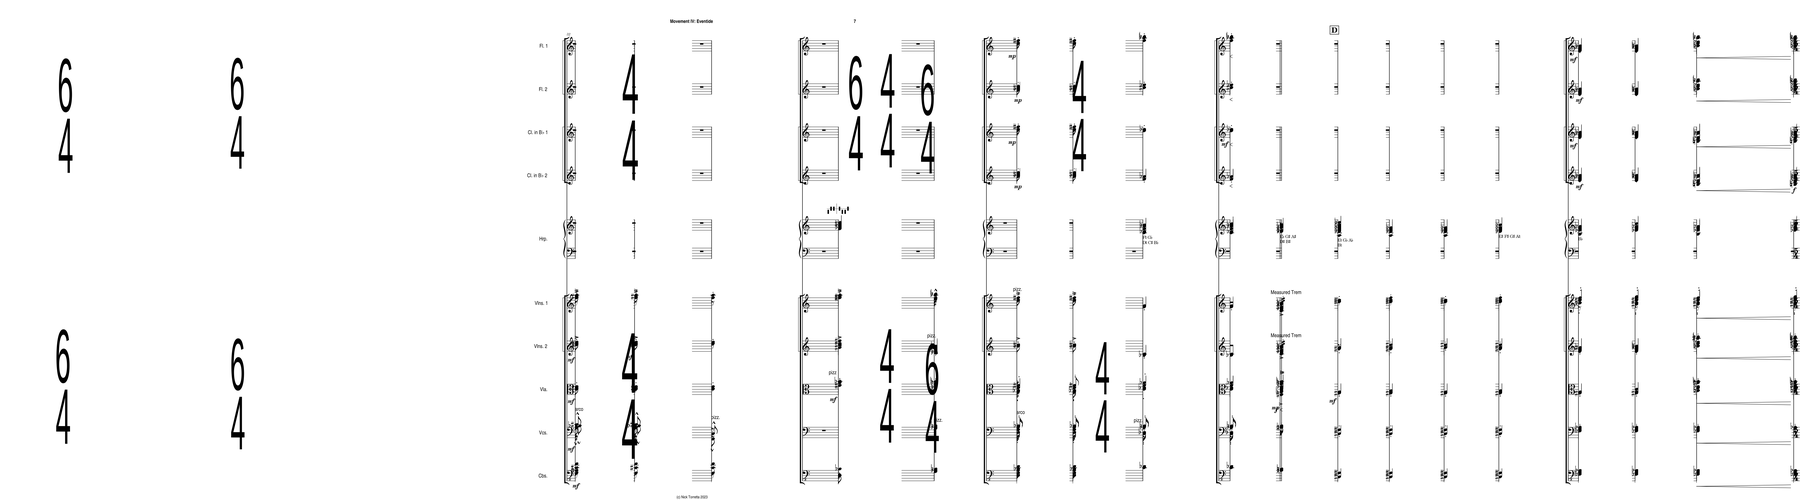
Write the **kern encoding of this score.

**kern	**dynam	**kern	**dynam	**kern	**dynam	**kern	**dynam	**kern	**dynam	**kern	**kern	**kern	**dynam	**kern	**dynam	**kern	**dynam	**kern	**dynam
*part10	*part10	*part9	*part9	*part8	*part8	*part7	*part7	*part6	*part6	*part5	*part5	*part4	*part4	*part3	*part3	*part2	*part2	*part1	*part1
*staff11	*staff11	*staff10	*staff10	*staff9	*staff9	*staff8	*staff8	*staff7	*staff7	*staff6	*staff5	*staff4	*staff4	*staff3	*staff3	*staff2	*staff2	*staff1	*staff1
*I"Contrabasses	*	*I"Violoncellos	*	*I"Viola	*	*I"Violins 2	*	*I"Violins 1	*	*I"Harp	*	*I"Clarinet in Bb 2	*	*I"Clarinet in Bb 1	*	*I"Flute 2	*	*I"Flute 1	*
*I'Cbs.	*	*I'Vcs.	*	*I'Vla.	*	*I'Vlns. 2	*	*I'Vlns. 1	*	*I'Hrp.	*	*I'Cl. in Bb 2	*	*I'Cl. in Bb 1	*	*I'Fl. 2	*	*I'Fl. 1	*
!!LO:PB:g=z
*clefFv4	*	*clefF4	*	*clefC3	*	*clefG2	*	*clefG2	*	*clefF4	*clefG2	*clefG2	*	*clefG2	*	*clefG2	*	*clefG2	*
*	*	*	*	*	*	*	*	*	*	*	*	*Trd1c2	*	*Trd1c2	*	*	*	*	*
*k[]	*	*k[]	*	*k[]	*	*k[]	*	*k[]	*	*k[]	*k[]	*k[]	*	*k[]	*	*k[]	*	*k[]	*
*M6/4	*	*M6/4	*	*M6/4	*	*M6/4	*	*M6/4	*	*M6/4	*M6/4	*M6/4	*	*M6/4	*	*M6/4	*	*M6/4	*
=32	=32	=32	=32	=32	=32	=32	=32	=32	=32	=32	=32	=32	=32	=32	=32	=32	=32	=32	=32
*	*	*^	*	*	*	*	*	*	*	*	*	*	*	*	*	*	*	*	*
!	!LO:DY:b	!	!	!LO:DY:b	!	!LO:DY:b	!	!LO:DY:b	!	!	!	!	!	!	!	!	!	!	!	!
4FF\	mf	8r	8r	mf	8r	mf	8ee'^\L	mf	8aa'^\L	.	1.r	1.r	1.r	.	1.r	.	1.r	.	1.r	.
!	!	!LO:TX:a:t=arco	!	!	!	!	!	!	!	!	!	!	!	!	!	!	!	!	!	!
.	.	8c^^/	8A^^\	.	8e'\L	.	8dd'\	.	8ff'\	.	.	.	.	.	.	.	.	.	.	.
4F\	.	8r	8r	.	8c'\	.	8ee'\	.	8aa'\	.	.	.	.	.	.	.	.	.	.	.
.	.	8c^^/	8A^^\	.	8e'\J	.	8dd'^\J	.	8ff'^\J	.	.	.	.	.	.	.	.	.	.	.
8r	.	8r	8r	.	8r	.	8r	.	8r	.	.	.	.	.	.	.	.	.	.	.
8C\	.	8c^^/	8A^^\	.	8e'\	.	8ee'\	.	8aa'\	.	.	.	.	.	.	.	.	.	.	.
4F\	.	8r	8r	.	8c'\L	.	8dd'\L	.	8ff'\L	.	.	.	.	.	.	.	.	.	.	.
.	.	8c#X^^/	8B-X^^\	.	8d#X'\J	.	8dd#X'^\	.	8gg#X'^\	.	.	.	.	.	.	.	.	.	.	.
4C#X\	.	8r	8r	.	8r	.	8cc#X'\	.	8ff'\	.	.	.	.	.	.	.	.	.	.	.
.	.	8c#^^/	8B-^^\	.	8d#'\L	.	8dd#'\	.	8gg#'\	.	.	.	.	.	.	.	.	.	.	.
4AA-X\	.	4r	4r	.	8c'\J	.	8cc#'\	.	8ff'\	.	.	.	.	.	.	.	.	.	.	.
.	.	.	.	.	8r	.	8dd#'\J	.	8gg#'\J	.	.	.	.	.	.	.	.	.	.	.
=33	=33	=33	=33	=33	=33	=33	=33	=33	=33	=33	=33	=33	=33	=33	=33	=33	=33	=33	=33	=33
!	!	!	!	!	!	!	!	!LO:DY:b	!	!	!	!	!	!	!	!	!	!	!	!
4FF\	.	8r	8r	.	8r	.	8ee'^\L	mf	8aa'^\L	.	1.r	1.r	1.r	.	1.r	.	1.r	.	1.r	.
.	.	8c^^/	8A^^\	.	8e'\L	.	8dd'\	.	8ff'\	.	.	.	.	.	.	.	.	.	.	.
4C\	.	8r	8r	.	8c'\	.	8ee'\	.	8aa'\	.	.	.	.	.	.	.	.	.	.	.
.	.	8c^^/	8A^^\	.	8e'\J	.	8dd'^\J	.	8ff'^\J	.	.	.	.	.	.	.	.	.	.	.
8r	.	8r	8r	.	4r	.	8r	.	8r	.	.	.	.	.	.	.	.	.	.	.
8C\	.	8c^^/	8A^^\	.	.	.	8ee'\	.	8aa'\	.	.	.	.	.	.	.	.	.	.	.
4F\	.	8r	8r	.	8e'\L	.	8dd'\L	.	8ff'\L	.	.	.	.	.	.	.	.	.	.	.
.	.	8c#X^^/	8B-X^^\	.	8d#X'\	.	8dd#X'^\	.	8gg#X'^\	.	.	.	.	.	.	.	.	.	.	.
4C#X\	.	8r	8r	.	8c'\	.	8cc#X'\	.	8ff'\	.	.	.	.	.	.	.	.	.	.	.
.	.	8c#^^/	8B-^^\	.	8d#'\	.	8dd#'\	.	8gg#'\	.	.	.	.	.	.	.	.	.	.	.
4FF\	.	4r	4r	.	8c'\	.	8cc#'\	.	8ff'\	.	.	.	.	.	.	.	.	.	.	.
.	.	.	.	.	8d#'\J	.	8dd#'\J	.	8gg#'\J	.	.	.	.	.	.	.	.	.	.	.
=34	=34	=34	=34	=34	=34	=34	=34	=34	=34	=34	=34	=34	=34	=34	=34	=34	=34	=34	=34	=34
*M4/4	*	*M4/4	*	*	*M4/4	*	*M4/4	*	*M4/4	*	*M4/4	*M4/4	*M4/4	*	*M4/4	*	*M4/4	*	*M4/4	*
4FF\	.	8r	8r	.	8r	.	8ee'\L	.	8aa'\L	.	1r	1r	1r	.	1r	.	1r	.	1r	.
!	!	!LO:TX:a:t=pizz.	!	!	!	!	!	!	!	!	!	!	!	!	!	!	!	!	!	!
.	.	8C^^/	8FF^^\	.	8e'\L	.	8dd'\	.	8ff'\	.	.	.	.	.	.	.	.	.	.	.
4F\	.	8r	8r	.	8c'\	.	8ee'\	.	8aa'\	.	.	.	.	.	.	.	.	.	.	.
.	.	8C^^/	8FF^^\	.	8e'\J	.	8dd'\J	.	8ff'\J	.	.	.	.	.	.	.	.	.	.	.
8r	.	8r	8r	.	2r	.	8r	.	8r	.	.	.	.	.	.	.	.	.	.	.
8C\	.	8C^^/	8FF^^\	.	.	.	8ee'\L	.	8aa'\L	.	.	.	.	.	.	.	.	.	.	.
4F\	.	8r	8r	.	.	.	8dd'\J	.	8ff'\J	.	.	.	.	.	.	.	.	.	.	.
.	.	8C^^/	8FF^^\	.	.	.	8r	.	8r	.	.	.	.	.	.	.	.	.	.	.
*	*	*v	*v	*	*	*	*	*	*	*	*	*	*	*	*	*	*	*	*	*
=35	=35	=35	=35	=35	=35	=35	=35	=35	=35	=35	=35	=35	=35	=35	=35	=35	=35	=35	=35
*M6/4	*	*M6/4	*	*M6/4	*	*M6/4	*	*M6/4	*	*M6/4	*M6/4	*M6/4	*	*M6/4	*	*M6/4	*	*M6/4	*
*	*	*^	*	*	*	*	*	*	*	*	*	*	*	*	*	*	*	*	*
!	!	!	!	!	!LO:TX:a:t=pizz	!	!	!	!	!	!	!	!	!	!	!	!	!	!	!
!	!	!	!	!	!	!LO:DY:b	!	!	!	!	!	!	!	!	!	!	!	!	!	!
*	*	*v	*v	*	*	*	*	*	*	*	*	*	*	*	*	*	*	*	*	*
4BB-X\	.	1.r	.	8b-X'\L	mf	8cc#X'^\L	.	8gg#X'^\L	.	1.r	8cc#X/L	1.r	.	1.r	.	1.r	.	1.r	.
.	.	.	.	8f'\	.	8a#X'\	.	8ff'\	.	.	8b-X/	.	.	.	.	.	.	.	.
8r	.	.	.	8b-'\	.	8cc#'\	.	8gg#'\	.	.	8f/	.	.	.	.	.	.	.	.
8DD\	.	.	.	8a'\	.	8dd'^\	.	8aa'^\	.	.	8dd/	.	.	.	.	.	.	.	.
4r	.	.	.	8f#X'\	.	8ff#X'\	.	8ff#X'\	.	.	8a/	.	.	.	.	.	.	.	.
.	.	.	.	8a'\J	.	8dd'\J	.	8aa'\J	.	.	8g-X/J	.	.	.	.	.	.	.	.
4BB-\	.	.	.	8b-'\L	.	8cc#'^\L	.	8gg#'^\L	.	.	8cc#/L	.	.	.	.	.	.	.	.
.	.	.	.	8fn'\	.	8a#'\J	.	8ffn'\	.	.	8b-/	.	.	.	.	.	.	.	.
8r	.	.	.	8b-'\	.	2r	.	8gg#'\	.	.	8f/	.	.	.	.	.	.	.	.
8DD\	.	.	.	8a'\	.	.	.	8aa'^\	.	.	8dd/	.	.	.	.	.	.	.	.
4r	.	.	.	8f#X'\	.	.	.	8ff#X'\	.	.	8b-/	.	.	.	.	.	.	.	.
.	.	.	.	8a'\J	.	.	.	8aa'\J	.	.	8g-/J	.	.	.	.	.	.	.	.
=36	=36	=36	=36	=36	=36	=36	=36	=36	=36	=36	=36	=36	=36	=36	=36	=36	=36	=36	=36
*M4/4	*	*M4/4	*	*M4/4	*	*M4/4	*	*M4/4	*	*M4/4	*M4/4	*M4/4	*	*M4/4	*	*M4/4	*	*M4/4	*
!	!	!	!	!	!	!LO:TX:a:t=pizz.	!	!	!	!	!	!	!	!	!	!	!	!	!
!	!	!LO:TX:a:t=pizz.	!	!	!	!	!	!	!	!	!	!	!	!	!	!	!	!	!
4BB-X\	.	4B-X\	.	8b-X'\L	.	8b-X'/L	.	8bb-X^^\L	.	1r	1r	1r	.	1r	.	1r	.	1r	.
.	.	.	.	8f'\	.	8f'/	.	8ff^^\	.	.	.	.	.	.	.	.	.	.	.
4AA\	.	4A\	.	8a'\	.	8a'/	.	8aa^^\	.	.	.	.	.	.	.	.	.	.	.
.	.	.	.	8e'\J	.	8e'/J	.	8ee^^\J	.	.	.	.	.	.	.	.	.	.	.
4AA-X\	.	4A-X\	.	8a-X'\L	.	8a-X'/L	.	8aa-X^^\	.	.	.	.	.	.	.	.	.	.	.
.	.	.	.	8e-X'\	.	8e-X'/	.	4r	.	.	.	.	.	.	.	.	.	.	.
4GG\	.	4G\	.	8g'\	.	8g'/	.	.	.	.	.	.	.	.	.	.	.	.	.
.	.	.	.	8d-X'\J	.	8d-X'/J	.	8r	.	.	.	.	.	.	.	.	.	.	.
=37	=37	=37	=37	=37	=37	=37	=37	=37	=37	=37	=37	=37	=37	=37	=37	=37	=37	=37	=37
*M6/4	*	*M6/4	*	*M6/4	*	*M6/4	*	*M6/4	*	*M6/4	*M6/4	*M6/4	*	*M6/4	*	*M6/4	*	*M6/4	*
*	*	*^	*	*^	*	*	*	*	*	*	*	*	*	*	*	*	*	*	*
!	!	!	!	!	!	!	!	!	!	!LO:TX:a:t=pizz.	!	!	!	!	!	!	!	!	!	!	!
!	!	!	!	!	!	!	!	!	!	!	!	!	!	!	!LO:DY:b	!	!LO:DY:b	!	!LO:DY:b	!	!LO:DY:b
4DD\	.	4r	4r	.	8r	8r	.	8cc#X'^\L	.	8ff#X'^\L	.	1.r	1.r	8cc#X'\L	mp	8ff#X'\L	mp	8cc#X'\L	mp	8ff#X'\L	mp
.	.	.	.	.	8f#X'/L	8B'\L	.	8b'\	.	8dd'\	.	.	.	8a'\J	.	8dd'\J	.	8a'\J	.	8dd'\J	.
4D\	.	8r	8r	.	8d'/	8A'\	.	8cc#'\	.	8ff#'\	.	.	.	4r	.	4r	.	4r	.	4r	.
!	!	!LO:TX:a:t=arco	!	!	!	!	!	!	!	!	!	!	!	!	!	!	!	!	!	!	!
.	.	8A'/	8D'\	.	8f#'/J	8B'\J	.	8b'^\J	.	8dd'^\J	.	.	.	.	.	.	.	.	.	.	.
8r	.	8r	8r	.	4r	4r	.	8r	.	8r	.	.	.	8r	.	8r	.	8r	.	8r	.
8AA\	.	8A'/	8D'\	.	.	.	.	8cc#'\	.	8ff#'\	.	.	.	8cc#'\	.	8ff#'\	.	8cc#'\	.	8ff#'\	.
4D\	.	8r	8r	.	8f#'/L	8B'\L	.	8b-X'\L	.	8dd'\L	.	.	.	4a'/	.	4dd'\	.	4a'/	.	4dd'\	.
.	.	8B-X'/	8F'\	.	8fn'/	8B-X'\	.	8ccn'^\	.	8ffn'^\	.	.	.	.	.	.	.	.	.	.	.
4BB-X\	.	8r	8r	.	8d'/	8d'\	.	8b-'\	.	8dd'\	.	.	.	4dd'\	.	4ffn'\	.	4dd'\	.	4ffn'\	.
.	.	8B-'/	8F'\	.	8f'/	8B-'\	.	8cc'\	.	8ff'\	.	.	.	.	.	.	.	.	.	.	.
4FF\	.	4r	4r	.	8d'/	8d'\	.	8b-'\	.	8dd'\	.	.	.	4b-X'\	.	4ff'\	.	4b-X'\	.	4ff'\	.
.	.	.	.	.	8f'/J	8B-'\J	.	8cc'\J	.	8ff'\J	.	.	.	.	.	.	.	.	.	.	.
=38	=38	=38	=38	=38	=38	=38	=38	=38	=38	=38	=38	=38	=38	=38	=38	=38	=38	=38	=38	=38	=38
4DD\	.	8r	8r	.	8r	8r	.	8cc#X'^\L	.	8ff#X'^\L	.	1.r	1.r	8cc#X'\L	.	8ff#X'\L	.	8cc#X'\L	.	8ff#X'\L	.
.	.	8A'/	8D\	.	8f#X'/L	8B'\L	.	8b'\	.	8dd'\	.	.	.	8a'\J	.	8dd'\J	.	8a'\J	.	8dd'\J	.
4D\	.	8r	8r	.	8d'/	8A'\	.	8cc#'\	.	8ff#'\	.	.	.	4r	.	4r	.	4r	.	4r	.
.	.	8A'/	8D'\	.	8f#'/J	8B'\J	.	8b'^\J	.	8dd'^\J	.	.	.	.	.	.	.	.	.	.	.
8r	.	8r	8r	.	8r	8r	.	8r	.	8r	.	.	.	8r	.	8r	.	8r	.	8r	.
8AA\	.	8A'/	8D'\	.	8f#'/	8B'\	.	8cc#'\	.	8ff#'\	.	.	.	8cc#'\	.	8ff#'\	.	8cc#'\	.	8ff#'\	.
4D\	.	8r	8r	.	8d'/L	8A'\L	.	8b-X'\L	.	8dd'\L	.	.	.	4a'/	.	4dd'\	.	4a'/	.	4dd'\	.
.	.	8B-X'/	8F'\	.	8fn'/J	8B-X'\J	.	8ccn'^\	.	8ffn'^\	.	.	.	.	.	.	.	.	.	.	.
4BB-X\	.	8r	8r	.	8r	8r	.	8b-'\	.	8dd'\	.	.	.	4dd'\	.	4ffn'\	.	4dd'\	.	4ffn'\	.
.	.	8B-'/	8F'\	.	8f'/L	8B-'\L	.	8cc'\	.	8ff'\	.	.	.	.	.	.	.	.	.	.	.
4FF\	.	4r	4r	.	8d'/J	8d'\J	.	8b-'\	.	8dd'\	.	.	.	4b-X'\	.	4ff'\	.	4b-X'\	.	4ff'\	.
.	.	.	.	.	8r	8r	.	8cc'\J	.	8ff'\J	.	.	.	.	.	.	.	.	.	.	.
=39	=39	=39	=39	=39	=39	=39	=39	=39	=39	=39	=39	=39	=39	=39	=39	=39	=39	=39	=39	=39	=39
*M4/4	*	*M4/4	*	*	*M4/4	*	*	*M4/4	*	*M4/4	*	*M4/4	*M4/4	*M4/4	*	*M4/4	*	*M4/4	*	*M4/4	*
4D-X\	.	8r	8r	.	8a-X'/L	8d-X'\L	.	8c'/L	.	8g'/L	.	1r	8c/L	8a-X'/L	.	8dd-X'\L	.	8ee-X'\L	.	8bb-X'\L	.
!	!	!LO:TX:a:t=pizz.	!	!	!	!	!	!	!	!	!	!	!	!	!	!	!	!	!	!	!
.	.	8A-X'/	8C'\	.	8f'/	8c'\	.	8B-X'/J	.	8f'/J	.	.	8d-X/	8f'/	.	8cc'\	.	8cc#X'\	.	8ff'\	.
4C\	.	8r	8r	.	8a-'/	8d-'\	.	4c'/	.	4g'/	.	.	8f/	8a-'/	.	8dd-'\	.	8ee-'\	.	8bb-'\	.
.	.	8B-X'/	8D-X'\	.	8f'/J	8c'\J	.	.	.	.	.	.	8a-X/J	8f'/J	.	8cc'\J	.	8cc#'\J	.	8ff'\J	.
4D-\	.	8r	8r	.	8a-'/L	8d-'\L	.	8c'/L	.	8g'/L	.	.	8c/L	8a-'/L	.	8dd-'\L	.	8ee-'\L	.	8aa-X'\L	.
.	.	8A-'/	8C'\	.	8f'/	8c'\	.	8B-'/J	.	8f'/J	.	.	8d-/	8f'/	.	8cc'\	.	8cc#'\	.	8ff'\	.
4C\	.	8r	8r	.	8a-'/	8d-'\	.	4c'/	.	4g'/	.	.	8f/	8a-'/	.	8dd-'\	.	8ee-'\	.	8aa-'\	.
.	.	8B-'/	8D-'\	.	8f'/J	8c'\J	.	.	.	.	.	.	8b-X/J	8f'/J	.	8cc'\J	.	8cc#'\J	.	8ff'\J	.
=40	=40	=40	=40	=40	=40	=40	=40	=40	=40	=40	=40	=40	=40	=40	=40	=40	=40	=40	=40	=40	=40
!	!	!	!	!	!	!	!	!	!	!	!	!	!	!	!LO:HP:b	!	!LO:HP:b	!	!LO:HP:b	!	!LO:HP:b
4D-X\	.	8r	8r	.	8a-X/L	8d-X\L	.	8c/L	.	8g'/L	.	1r	8c/L	8a-X'/L	<	8dd-X'\L	<	8ee-X'\L	<	8bb-X'\L	<
.	.	8A-X'/	8C'\	.	8f/	8c\	.	8B-X/J	.	8f'/J	.	.	8d-X/	8f'/	.	8cc'\	.	8cc#X'\	.	8ff'\	.
4C\	.	8r	8r	.	8a-/	8d-\	.	4c/	.	4g'/	.	.	8f/	8a-'/	.	8dd-'\	.	8ee-'\	.	8bb-'\	.
.	.	8B-X'/	8D-X'\	.	8f/J	8c\J	.	.	.	.	.	.	8a-X/J	8f'/J	.	8cc'\J	.	8cc#'\J	.	8ff'\J	.
4D-\	.	8r	8r	.	8a-/L	8d-\L	.	2r	.	2r	.	.	8c/L	8a-'/L	.	8dd-'\L	.	8ee-'\L	.	8aa-X'\L	.
.	.	8A-'/	8C'\	.	8f/	8c\	.	.	.	.	.	.	8f/	8f'/	.	8cc'\	.	8cc#'\	.	8ff'\	.
4C\	.	8r	8r	.	8a-/	8d-\	.	.	.	.	.	.	8b-X/	8a-'/	.	8dd-'\	.	8ee-'\	.	8aa-'\	.
!	!	!	!	!	!	!	!	!	!	!	!	!	!	!	!	!	!LO:DY:n=1:b	!	!	!	!
.	.	8B-'/	8D-'\	.	8f/J	8c\J	.	.	.	.	.	.	8cc/J	8f'/J	.	8cc'\J	[ mf	8cc#'\J	.	8ff'\J	.
*	*	*v	*v	*	*	*	*	*	*	*	*	*	*	*	*	*	*	*	*	*	*
*	*	*	*	*v	*v	*	*	*	*	*	*	*	*	*	*	*	*	*	*	*
.	.	.	.	.	.	.	.	.	.	.	.	.	[	.	.	.	[	.	[
=41	=41	=41	=41	=41	=41	=41	=41	=41	=41	=41	=41	=41	=41	=41	=41	=41	=41	=41	=41
*	*	*	*	*^	*	*	*	*	*	*	*	*	*	*	*	*	*	*	*
!	!	!	!	!	!	!	!	!	!LO:TX:a:t=Measured Trem	!	!	!	!	!	!	!	!	!	!	!
!	!	!	!	!	!	!	!LO:TX:a:t=Measured Trem	!	!	!	!	!	!	!	!	!	!	!	!	!
!	!	!	!	!	!	!LO:DY:b	!	!	!	!	!	!	!	!	!	!	!	!	!	!
*	*	*	*	*	*	*	*tremolo	*	*	*	*	*	*	*	*	*	*	*	*	*
*	*	*	*	*	*	*	*	*	*tremolo	*	*	*	*	*	*	*	*	*	*	*
4AA-X\	.	8r	.	8e-X^/L	8A-X^\L	mp	16e-X^/LL	.	16e-X^/LL	.	1r	8r	1r	.	1r	.	1r	.	1r	.
.	.	.	.	.	.	.	16e-X^/	.	16e-X^/	.	.	.	.	.	.	.	.	.	.	.
!	!	!	!	!	!	!	!	!	!	!	!	!LO:TX:b:t=F G A \nD C B	!	!	!	!	!	!	!	!
!	!	!	!	!	!	!LO:HP:b	!	!	!	!	!	!	!	!	!	!	!	!	!	!
.	.	8A-X'\	.	8c/	8F\	<	16c/	.	16c/	.	.	8d-X/L	.	.	.	.	.	.	.	.
.	.	.	.	.	.	.	16c/	.	16c/	.	.	.	.	.	.	.	.	.	.	.
4AAn\	.	8r	.	8g-X^/	8A-\	.	16f#X^/	.	16f#X^/	.	.	8e-X/	.	.	.	.	.	.	.	.
.	.	.	.	.	.	.	16f#X^/	.	16f#X^/	.	.	.	.	.	.	.	.	.	.	.
.	.	8An'\	.	8d/J	8F#X\J	.	16d/	.	16d/	.	.	8en/J	.	.	.	.	.	.	.	.
.	.	.	.	.	.	.	16d/JJ	.	16d/JJ	.	.	.	.	.	.	.	.	.	.	.
4BB-X\	.	8r	.	8a-X^/L	8c\L	.	16a-X^/LL	.	16a-X^/LL	.	.	8g-X/L	.	.	.	.	.	.	.	.
.	.	.	.	.	.	.	16a-X^/	.	16a-X^/	.	.	.	.	.	.	.	.	.	.	.
.	.	8A#X'\	.	8e-/	8F#\	.	16e-/	.	16e-/	.	.	8a-X/	.	.	.	.	.	.	.	.
.	.	.	.	.	.	.	16e-/	.	16e-/	.	.	.	.	.	.	.	.	.	.	.
4BBn\	.	8r	.	8b-X^/	8B\	.	16b-X^/	.	16b-X^/	.	.	8b/J	.	.	.	.	.	.	.	.
.	.	.	.	.	.	.	16b-X^/	.	16b-X^/	.	.	.	.	.	.	.	.	.	.	.
!	!	!	!	!	!	!LO:DY:n=1:b	!	!	!	!	!	!	!	!	!	!	!	!	!	!
.	.	8B'\	.	8e-/J	8A-\J	[ f	16bn/	.	16bn/	.	.	8r	.	.	.	.	.	.	.	.
.	.	.	.	.	.	.	16bn/JJ	.	16bn/JJ	.	.	.	.	.	.	.	.	.	.	.
*	*	*	*	*	*	*	*	*	*Xtremolo	*	*	*	*	*	*	*	*	*	*	*
*	*	*	*	*	*	*	*Xtremolo	*	*	*	*	*	*	*	*	*	*	*	*	*
!!LO:REH:place=s1:a:B:cj:fs=14:t=D
=42||	=42||	=42||	=42||	=42||	=42||	=42||	=42||	=42||	=42||	=42||	=42||	=42||	=42||	=42||	=42||	=42||	=42||	=42||	=42||	=42||
!	!	!	!	!	!	!	!	!	!	!	!	!LO:TX:b:t=F A \nD C	!	!	!	!	!	!	!	!
!	!	!	!	!	!	!LO:DY:b	!	!	!	!	!	!	!	!	!	!	!	!	!	!
*	*	*	*	*v	*v	*	*	*	*	*	*	*	*	*	*	*	*	*	*	*
4FF#X\	.	4F#X'\	.	8A'/L	mf	8r	.	8r	.	1r	8A/L	1r	.	1r	.	1r	.	1r	.
.	.	.	.	8A'/	.	16a'/LL	.	16cc#X'\LL	.	.	8d-X/	.	.	.	.	.	.	.	.
.	.	.	.	.	.	16a'/JJ	.	16cc#'\JJ	.	.	.	.	.	.	.	.	.	.	.
4FFn\	.	4Fn'\	.	8G#X'/	.	8g#X'/L	.	8dd#X'\L	.	.	8e-X/	.	.	.	.	.	.	.	.
.	.	.	.	8G#'/J	.	16g#'/L	.	16dd#'\L	.	.	8f/J	.	.	.	.	.	.	.	.
.	.	.	.	.	.	16g#'/JJ	.	16dd#'\JJ	.	.	.	.	.	.	.	.	.	.	.
4CC/	.	4C'/	.	8A'/L	.	8a'/L	.	8cc#'\L	.	.	8g-X/L	.	.	.	.	.	.	.	.
.	.	.	.	8A'/	.	16a'/L	.	16cc#'\L	.	.	8a/	.	.	.	.	.	.	.	.
.	.	.	.	.	.	16a'/JJ	.	16cc#'\JJ	.	.	.	.	.	.	.	.	.	.	.
4CC#X/	.	4C#X'/	.	8G#'/	.	16a'/LL	.	16dd#'\LL	.	.	8bn/	.	.	.	.	.	.	.	.
.	.	.	.	.	.	16a'/J	.	16dd#'\J	.	.	.	.	.	.	.	.	.	.	.
.	.	.	.	8G#'/J	.	8a'/J	.	8cc#'\J	.	.	8dd-X/J	.	.	.	.	.	.	.	.
=43	=43	=43	=43	=43	=43	=43	=43	=43	=43	=43	=43	=43	=43	=43	=43	=43	=43	=43	=43
4FF#X\	.	4F#X'\	.	8A'/L	.	8r	.	8r	.	1r	8A/L	1r	.	1r	.	1r	.	1r	.
.	.	.	.	8A'/	.	16a'/LL	.	16cc#X'\LL	.	.	8d-X/	.	.	.	.	.	.	.	.
.	.	.	.	.	.	16a'/JJ	.	16cc#'\JJ	.	.	.	.	.	.	.	.	.	.	.
4FFn\	.	4Fn'\	.	8G#X'/	.	8g#X'/L	.	8dd#X'\L	.	.	8e-X/	.	.	.	.	.	.	.	.
.	.	.	.	8G#'/J	.	16g#'/L	.	16dd#'\L	.	.	8f/J	.	.	.	.	.	.	.	.
.	.	.	.	.	.	16g#'/JJ	.	16dd#'\JJ	.	.	.	.	.	.	.	.	.	.	.
4CC/	.	4C'/	.	8A'/L	.	8a'/L	.	8cc#'\L	.	.	8g-X/L	.	.	.	.	.	.	.	.
.	.	.	.	8A'/	.	16a'/L	.	16cc#'\L	.	.	[8f/	.	.	.	.	.	.	.	.
.	.	.	.	.	.	16a'/JJ	.	16cc#'\JJ	.	.	.	.	.	.	.	.	.	.	.
4CC#X/	.	4C#X'/	.	8B'/	.	16a'\LL	.	16dd#'\LL	.	.	8f/]	.	.	.	.	.	.	.	.
.	.	.	.	.	.	16a'\J	.	16dd#'\J	.	.	.	.	.	.	.	.	.	.	.
.	.	.	.	8B'/J	.	8cc#X'\J	.	8ff'\J	.	.	8e-/J	.	.	.	.	.	.	.	.
=44	=44	=44	=44	=44	=44	=44	=44	=44	=44	=44	=44	=44	=44	=44	=44	=44	=44	=44	=44
4FF#X\	.	4F#X'\	.	8A'/L	.	8r	.	8r	.	1r	8A/L	1r	.	1r	.	1r	.	1r	.
.	.	.	.	8A'/	.	16a'/LL	.	16cc#X'\LL	.	.	8d-X/	.	.	.	.	.	.	.	.
.	.	.	.	.	.	16a'/JJ	.	16cc#'\JJ	.	.	.	.	.	.	.	.	.	.	.
4FFn\	.	4Fn'\	.	8G#X'/	.	8a'/L	.	8dd#X'\L	.	.	8e-X/	.	.	.	.	.	.	.	.
.	.	.	.	8G#'/J	.	16a'/L	.	16dd#'\L	.	.	8f/J	.	.	.	.	.	.	.	.
.	.	.	.	.	.	16a'/JJ	.	16dd#'\JJ	.	.	.	.	.	.	.	.	.	.	.
4CC/	.	4C'/	.	8A'/L	.	8cc#X'\L	.	8cc#'\L	.	.	8g-X/L	.	.	.	.	.	.	.	.
.	.	.	.	8A'/	.	16a'\L	.	16cc#'\L	.	.	[8f/	.	.	.	.	.	.	.	.
.	.	.	.	.	.	16a'\JJ	.	16cc#'\JJ	.	.	.	.	.	.	.	.	.	.	.
4CC#X/	.	4C#X'/	.	8G#'/	.	16a'/LL	.	16dd#'\LL	.	.	8f/]	.	.	.	.	.	.	.	.
.	.	.	.	.	.	16a'/J	.	16dd#'\J	.	.	.	.	.	.	.	.	.	.	.
.	.	.	.	8G#'/J	.	8a'/J	.	8cc#'\J	.	.	8e-/J	.	.	.	.	.	.	.	.
=45	=45	=45	=45	=45	=45	=45	=45	=45	=45	=45	=45	=45	=45	=45	=45	=45	=45	=45	=45
!	!	!	!	!	!	!	!	!	!	!	!LO:TX:b:t=E F G \nD B	!	!	!	!	!	!	!	!
4FF#X\	.	4F#X'\	.	8A'/L	.	8r	.	8r	.	1r	8d-X/L	1r	.	1r	.	1r	.	1r	.
.	.	.	.	8A'/	.	16a'/LL	.	16cc#X'\LL	.	.	8e-X/	.	.	.	.	.	.	.	.
.	.	.	.	.	.	16a'/JJ	.	16cc#'\JJ	.	.	.	.	.	.	.	.	.	.	.
4FFn\	.	4Fn'\	.	8G#X'/	.	8g#X'/L	.	8dd#X'\L	.	.	8f/	.	.	.	.	.	.	.	.
.	.	.	.	8G#'/J	.	16g#'/L	.	16cc#'\L	.	.	[8b-X/J	.	.	.	.	.	.	.	.
.	.	.	.	.	.	16g#'/JJ	.	16cc#'\JJ	.	.	.	.	.	.	.	.	.	.	.
4CC/	.	4C'/	.	8A'/L	.	8a'/L	.	8dd#'\L	.	.	8b-/L]	.	.	.	.	.	.	.	.
.	.	.	.	8A'/	.	16a'/L	.	16cc#'\L	.	.	8g-X/	.	.	.	.	.	.	.	.
.	.	.	.	.	.	16a'/JJ	.	16cc#'\JJ	.	.	.	.	.	.	.	.	.	.	.
4CC#X/	.	4C#X'/	.	8B'/	.	16a'\LL	.	16dd#'\LL	.	.	8f/	.	.	.	.	.	.	.	.
.	.	.	.	.	.	16a'\J	.	16dd#'\J	.	.	.	.	.	.	.	.	.	.	.
.	.	.	.	8B'/J	.	8cc#X'\J	.	8ff'\J	.	.	8e-/J	.	.	.	.	.	.	.	.
=46	=46	=46	=46	=46	=46	=46	=46	=46	=46	=46	=46	=46	=46	=46	=46	=46	=46	=46	=46
*	*	*	*	*	*	*	*	*^	*	*	*	*	*	*	*	*	*	*	*
!	!	!	!	!	!	!	!	!	!	!	!	!LO:TX:b:t=G A \nC B	!	!	!	!	!	!	!	!
!	!	!	!	!	!	!	!	!	!	!	!	!	!	!LO:DY:b	!	!LO:DY:b	!	!LO:DY:b	!	!LO:DY:b
4AA-X\	.	4A-X'\	.	8A'/L	.	8g'/L	.	8r	8r	.	1r	8B/L	8g'/L	mf	8g'/L	mf	8g'/L	mf	8f'/L	mf
.	.	.	.	8A'/	.	16f'/L	.	16dd#X'/LL	16b'\LL	.	.	8e-X/	16f/L	.	16f/L	.	16f/L	.	16f/L	.
.	.	.	.	.	.	16g'/JJ	.	16dd#'/JJ	16b'\JJ	.	.	.	16g/JJ	.	16g/JJ	.	16g/JJ	.	16g/JJ	.
4GG\	.	4G'\	.	8G#X'/	.	8a-X'/L	.	8ff'/L	8b-X'\L	.	.	8f/	8a-X'/L	.	8a-X'/L	.	8a-X'/L	.	8a-X'/L	.
.	.	.	.	8G#'/J	.	16e'/L	.	16ff'/L	16b-'\L	.	.	8g/J	16e/L	.	16e/L	.	16e/L	.	16e/L	.
.	.	.	.	.	.	16g'/JJ	.	16ff'/JJ	16b-'\JJ	.	.	.	16g/JJ	.	16g/JJ	.	16g/JJ	.	16g/JJ	.
4EE-X\	.	4E-X'\	.	8A'/L	.	8f'/L	.	8dd#'/L	8bn'\L	.	.	8a-X/L	8f'/L	.	8f'/L	.	8f'/L	.	8f'/L	.
.	.	.	.	8A'/	.	16a-'/L	.	16dd#'/L	16b'\L	.	.	8g/	16g/L	.	16g/L	.	16g/L	.	16g/L	.
.	.	.	.	.	.	16f'/JJ	.	16dd#'/JJ	16b'\JJ	.	.	.	16f/JJ	.	16f/JJ	.	16f/JJ	.	16f/JJ	.
4FF\	.	4F'\	.	8G#'/	.	16g'/LL	.	16ff'/LL	16b'\LL	.	.	8f/	16g'/LL	.	16g'/LL	.	16g'/LL	.	16g'/LL	.
.	.	.	.	.	.	16a-'/J	.	16ff'/J	16b'\J	.	.	.	16a-/J	.	16a-/J	.	16a-/J	.	16a-/J	.
.	.	.	.	8G#'/J	.	8a#X'/J	.	8dd#'/J	8b'\J	.	.	8B/J	8b-X/J	.	8b-X/J	.	8b-X/J	.	8b-X/J	.
=47	=47	=47	=47	=47	=47	=47	=47	=47	=47	=47	=47	=47	=47	=47	=47	=47	=47	=47	=47	=47
4AA-X\	.	4A-X'\	.	8A'/L	.	8g'/L	.	8r	8r	.	1r	8e-X/L	8g'/L	.	8g'/L	.	8g'/L	.	8g'/L	.
.	.	.	.	8A'/	.	16f'/L	.	16dd#X'/LL	16b'\LL	.	.	8f/	16f/L	.	16f/L	.	16f/L	.	16f/L	.
.	.	.	.	.	.	16g'/JJ	.	16dd#'/JJ	16b'\JJ	.	.	.	16g/JJ	.	16g/JJ	.	16g/JJ	.	16g/JJ	.
4GG\	.	4G'\	.	8G#X'/	.	8a-X'/L	.	8ff'/L	8a#X'\L	.	.	8g/	8a-X'/L	.	8a-X'/L	.	8a-X'/L	.	8a-X'/L	.
.	.	.	.	8G#'/J	.	16e'/L	.	16ff'/L	16a#'\L	.	.	[8cc/J	16e/L	.	16e/L	.	16e/L	.	16e/L	.
.	.	.	.	.	.	16g'/JJ	.	16ff'/JJ	16a#'\JJ	.	.	.	16g/JJ	.	16g/JJ	.	16g/JJ	.	16g/JJ	.
4EE-X\	.	4E-X'\	.	8A'/L	.	8f'/L	.	8dd#'/L	8b'\L	.	.	8cc/L]	8f'/L	.	8f'/L	.	8f'/L	.	8f'/L	.
.	.	.	.	8A'/	.	16a-'/L	.	16dd#'/L	16b'\L	.	.	8a-X/	16g/L	.	16g/L	.	16g/L	.	16g/L	.
.	.	.	.	.	.	16f'/JJ	.	16dd#'/JJ	16b'\JJ	.	.	.	16f/JJ	.	16f/JJ	.	16f/JJ	.	16f/JJ	.
4FF\	.	4F'\	.	8c'/	.	16g'/LL	.	16ff'/LL	16b'\LL	.	.	8g/	16g/LL	.	16g/LL	.	16g/LL	.	16g/LL	.
.	.	.	.	.	.	16a-'/	.	16ff'/J	16b'\J	.	.	.	16a-/	.	16a-/	.	16a-/	.	16a-/	.
.	.	.	.	8c'/J	.	16b-X'/	.	8gg'/J	8b'\J	.	.	8f/J	16b-X/	.	16b-X/	.	16b-X/	.	16b-X/	.
.	.	.	.	.	.	16bn'/JJ	.	.	.	.	.	.	16bn/JJ	.	16bn/JJ	.	16bn/JJ	.	16bn/JJ	.
=48	=48	=48	=48	=48	=48	=48	=48	=48	=48	=48	=48	=48	=48	=48	=48	=48	=48	=48	=48	=48
!	!LO:HP:b	!	!LO:HP:b	!	!LO:HP:b	!	!LO:HP:b	!	!	!LO:HP:b	!	!	!	!LO:HP:b	!	!LO:HP:b	!	!LO:HP:b	!	!LO:HP:b
4AA-X\	<	4A-X'\	<	16d'\LL	<	16dd'\LL	<	8r	8r	<	1r	8B/L	16d/LL	<	16d/LL	<	16dd\LL	<	16dd\LL	<
.	.	.	.	16B-X'\	.	16b-X'\	.	.	.	.	.	.	16B-X/	.	16B-X/	.	16b-X\	.	16b-X\	.
.	.	.	.	16Bn'\	.	16bn'\	.	16dd#X'/LL	16b'\LL	.	.	8e-X/	16Bn/	.	16Bn/	.	16bn\	.	16bn\	.
.	.	.	.	16d'\JJ	.	16dd'\JJ	.	16dd#'/JJ	16b'\JJ	.	.	.	16d/JJ	.	16d/JJ	.	16dd\JJ	.	16dd\JJ	.
4GG\	.	4G'\	.	16e-X'\LL	.	16ee-X'\LL	.	8ff'/L	8a#X'\L	.	.	8f/	16e-X/LL	.	16e-X/LL	.	16ee-X\LL	.	16ee-X\LL	.
.	.	.	.	16a-X'\	.	16aa-X'\	.	.	.	.	.	.	16a-X/	.	16a-X/	.	16aa-X\	.	16aa-X\	.
.	.	.	.	16b-X'\	.	16bb-X'\	.	16ff'/L	16a#'\L	.	.	8g/J	16b-X/	.	16b-X/	.	16bb-X\	.	16bb-X\	.
.	.	.	.	16d'\JJ	.	16dd'\JJ	.	16ff'/JJ	16a#'\JJ	.	.	.	16d/JJ	.	16d/JJ	.	16dd\JJ	.	16dd\JJ	.
4EE-X\	.	4E-X'\	.	16B-X'\LL	.	16b-X'\LL	.	8dd#'/L	8b'\L	.	.	8a-X/L	16B-X/LL	.	16B-X/LL	.	16b-X\LL	.	16b-X\LL	.
.	.	.	.	16Bn'\	.	16bn'\	.	.	.	.	.	.	16Bn/	.	16Bn/	.	16bn\	.	16bn\	.
.	.	.	.	16d'\	.	16dd'\	.	16dd#'/L	16b'\L	.	.	8g/J	16d/	.	16d/	.	16dd\	.	16dd\	.
.	.	.	.	16e-'\JJ	.	16ee-'\JJ	.	16dd#'/JJ	16b'\JJ	.	.	.	16e-/JJ	.	16e-/JJ	.	16ee-\JJ	.	16ee-\JJ	.
4FF\	.	4F'\	.	16a-'\LL	.	16aa-'\LL	.	16ff'/LL	16b'\LL	.	.	4f/	16a-X/LL	.	16a-X/LL	.	16aa-\LL	.	16aa-\LL	.
.	.	.	.	16a#X'\	.	16aa#X'\	.	16ff'/J	16b'\J	.	.	.	16b-/	.	16b-X/	.	16bb-\	.	16bb-\	.
.	.	.	.	16d'\	.	16dd'\	.	8dd#'/J	8b'\J	.	.	.	16d/	.	16d/	.	16dd\	.	16dd\	.
.	.	.	.	16B-X'\JJ	.	16b-X'\JJ	.	.	.	.	.	.	16B-X/JJ	.	16B-X/JJ	.	16b-X\JJ	.	16b-X\JJ	.
=49	=49	=49	=49	=49	=49	=49	=49	=49	=49	=49	=49	=49	=49	=49	=49	=49	=49	=49	=49	=49
4AA-X\	.	4A-X'\	.	16B'\LL	.	16b'\LL	.	8r	8r	.	1r	8e-X/L	16Bn/LL	.	16Bn/LL	.	16bn\LL	.	16bn\LL	.
.	.	.	.	16d'\	.	16dd'\	.	.	.	.	.	.	16d/	.	16d/	.	16dd\	.	16dd\	.
.	.	.	.	16e-X'\	.	16ee-X'\	.	16dd#X'/LL	16b'\LL	.	.	8f/	16e-X/	.	16e-X/	.	16ee-X\	.	16ee-X\	.
.	.	.	.	16a-X'\JJ	.	16aa-X'\JJ	.	16dd#'/JJ	16b'\JJ	.	.	.	16a-X/JJ	.	16a-X/JJ	.	16aa-X\JJ	.	16aa-X\JJ	.
4GG\	.	4G'\	.	16r	.	16r	.	8ff'/L	8a#X'\L	.	.	8g/	16r	.	16r	.	16r	.	16r	.
.	.	.	.	16b-X'\LL	.	16bb-X'\LL	.	.	.	.	.	.	16b-X/LL	.	16b-X/LL	.	16bb-X\LL	.	16bb-X\LL	.
.	.	.	.	16d'\	.	16dd'\	.	16ff'/L	16a#'\L	.	.	[8cc/J	16d/	.	16d/	.	16dd\	.	16dd\	.
.	.	.	.	16B-X'\JJ	.	16b-X'\JJ	.	16ff'/JJ	16a#'\JJ	.	.	.	16B-X/JJ	.	16B-X/JJ	.	16b-X\JJ	.	16b-X\JJ	.
4EE-X\	.	2r	.	16Bn'\LL	.	16bn'\LL	.	8dd#'/L	8b'\L	.	.	8cc/L]	16Bn/LL	.	16Bn/LL	.	16bn\LL	.	16bn\LL	.
.	.	.	.	16d'\	.	16dd'\	.	.	.	.	.	.	16d/	.	16d/	.	16dd\	.	16dd\	.
.	.	.	.	16e-'\	.	16ee-'\	.	16dd#'/L	16b'\L	.	.	8a-X/	16e-/	.	16e-/	.	16ee-\	.	16ee-\	.
.	.	.	.	16f#X'\JJ	.	16ff#X'\JJ	.	16ddn'/JJ	16b'\JJ	.	.	.	16g-X/JJ	.	16g-X/JJ	.	16gg-X\JJ	.	16gg-X\JJ	.
4FF\	.	.	.	16a-'\LL	.	16aa-'\LL	.	16ff'/LL	16b'\LL	.	.	8g/	16a-/LL	.	16a-/LL	.	16aa-\LL	.	16aa-\LL	.
.	.	.	.	16f#'\	.	16ff#'\	.	16ff'/J	16b'\J	.	.	.	16g-/	.	16g-/	.	16gg-\	.	16gg-\	.
.	.	.	.	16a-'\	.	16aa-'\	.	8gg'/J	8b'\J	.	.	8f/J	16a-/	.	16a-/	.	16aa-\	.	16aa-\	.
!	!	!	!	!	!	!	!	!	!	!	!	!	!	!LO:DY:n=1:b	!	!	!	!	!	!
.	.	.	.	16an'\JJ	[	16aan'\JJ	.	.	.	.	.	.	16b-/JJ	[ f	16b-/JJ	.	16bb-\JJ	.	16bb-\JJ	.
*	*	*	*	*	*	*	*	*v	*v	*	*	*	*	*	*	*	*	*	*	*
.	[	.	[	.	.	.	[	.	[	.	.	.	.	.	[	.	[	.	[
=	=	=	=	=	=	=	=	=	=	=	=	=	=	=	=	=	=	=	=
*-	*-	*-	*-	*-	*-	*-	*-	*-	*-	*-	*-	*-	*-	*-	*-	*-	*-	*-	*-
